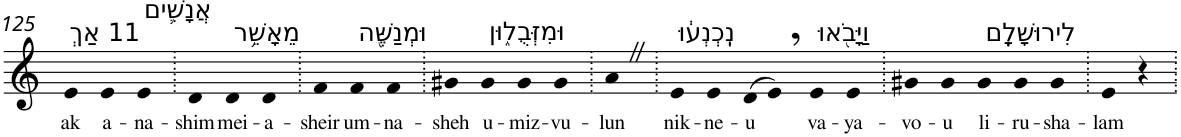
**kern	**text
*part1	*part1
*staff1	*staff1
*I"Piano	*
*I'Pno	*
!!LO:PB:g=z
*clefG2	*
*k[]	*
=125	=125
!LO:TX:a:t=11 אַךְ	!
!	!LO:LY:b
4e	ak
!LO:TX:a:t=אֲנָשִׁ֛ים	!
!	!LO:LY:b
4e	a-
!	!LO:LY:b
4e	-na-
=126.	=126.
!	!LO:LY:b
4d	-shim
!LO:TX:a:t=מֵאָשֵׁ֥ר	!
!	!LO:LY:b
4d	mei-
!	!LO:LY:b
4d	-a-
=127.	=127.
!	!LO:LY:b
4f	-sheir
!LO:TX:a:t=וּמְנַשֶּׁ֖ה	!
!	!LO:LY:b
4f	um-
!	!LO:LY:b
4f	-na-
=128.	=128.
!	!LO:LY:b
4g#X	-sheh
!LO:TX:a:t=וּמִזְּבֻל֑וּן	!
!	!LO:LY:b
4g#	u-
!	!LO:LY:b
4g#	-miz-
!	!LO:LY:b
4g#	-vu-
=129.	=129.
!	!LO:LY:b
4aZ	-lun
=130.	=130.
!LO:TX:a:t=נִֽכְנְע֔וּ	!
!	!LO:LY:b
4e	nik-
!	!LO:LY:b
4e	-ne-
!	!LO:LY:b
(>8d	-u
8e,)	.
!LO:TX:a:t=וַיָּבֹ֖אוּ	!
!	!LO:LY:b
4e	va-
!	!LO:LY:b
4e	-ya-
=131.	=131.
!	!LO:LY:b
4g#X	-vo-
!	!LO:LY:b
4g#	-u
!LO:TX:a:t=לִירוּשָׁלִָֽם	!
!	!LO:LY:b
4g#	li-
!	!LO:LY:b
4g#	-ru-
!	!LO:LY:b
4g#	-sha-
=132.	=132.
!	!LO:LY:b
4e	-lam
4r	.
=.	=.
*-	*-
